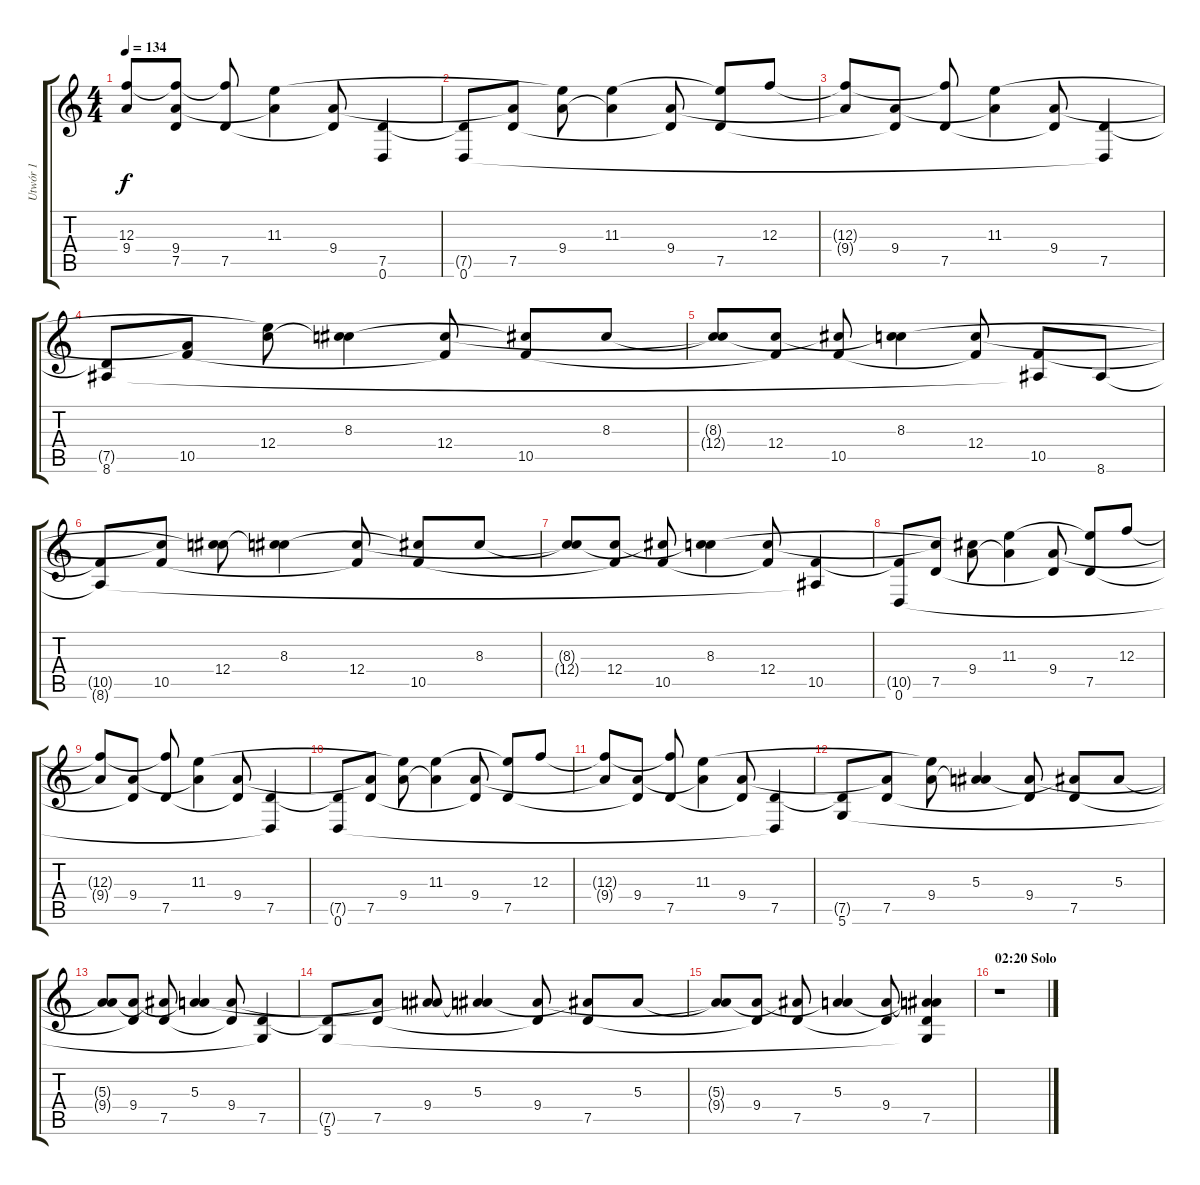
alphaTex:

\track ("Utwór 1" "Utwór 1") {instrument acousticguitarnylon}
\staff {score tabs}
\tuning (D4 A3 F3 C3 G2 D2) {hide}
\ts (4 4)
\tempo 134
\clef g2
\ks c
(12.3{t} 9.4{t}).8{dy f} (12.3{t} 9.4 7.5{t}).8 (12.3{t} 7.5).8 (11.3 9.4{t}).4 (9.4 7.5{t}).8 (7.5 0.6{t}).4 |
(7.5{t} 0.6).8 (9.4{t} 7.5).8 (11.3{t} 9.4).8 (11.3 9.4{t}).4 (9.4 7.5{t}).8 (11.3{t} 7.5).8 12.3.8 |
(12.3{t} 9.4{t}).8 (9.4 7.5{t}).8 (12.3{t} 7.5).8 (11.3 9.4{t}).4 (9.4 7.5{t}).8 (7.5 0.6{t}).4 |
(7.5{t} 8.6).8 (9.4{t} 10.5).8 (11.3{t} 12.4).8 (8.3 12.4{t}).4 (12.4 10.5{t}).8 (8.3{t} 10.5).8 8.3.8 |
(8.3{t} 12.4{t}).8 (12.4 10.5{t}).8 (8.3{t} 10.5).8 (8.3 12.4{t}).4 (12.4 10.5{t}).8 (10.5 8.6{t}).8 8.6.8 |
(10.5{t} 8.6{t}).8 (12.4{t} 10.5).8 (8.3{t} 12.4).8 (8.3 12.4{t}).4 (12.4 10.5{t}).8 (8.3{t} 10.5).8 8.3.8 |
(8.3{t} 12.4{t}).8 (12.4 10.5{t}).8 (8.3{t} 10.5).8 (8.3 12.4{t}).4 (12.4 10.5{t}).8 (10.5 8.6{t}).4 |
(10.5{t} 0.6).8 (12.4{t} 7.5).8 (8.3{t} 9.4).8 (11.3 9.4{t}).4 (9.4 7.5{t}).8 (11.3{t} 7.5).8 12.3.8 |
(12.3{t} 9.4{t}).8 (9.4 7.5{t}).8 (12.3{t} 7.5).8 (11.3 9.4{t}).4 (9.4 7.5{t}).8 (7.5 0.6{t}).4 |
(7.5{t} 0.6).8 (9.4{t} 7.5).8 (11.3{t} 9.4).8 (11.3 9.4{t}).4 (9.4 7.5{t}).8 (11.3{t} 7.5).8 12.3.8 |
(12.3{t} 9.4{t}).8 (9.4 7.5{t}).8 (12.3{t} 7.5).8 (11.3 9.4{t}).4 (9.4 7.5{t}).8 (7.5 0.6{t}).4 |
(7.5{t} 5.6).8 (9.4{t} 7.5).8 (11.3{t} 9.4).8 (5.3 9.4{t}).4 (9.4 7.5{t}).8 (5.3{t} 7.5).8 5.3.8 |
(5.3{t} 9.4{t}).8 (9.4 7.5{t}).8 (5.3{t} 7.5).8 (5.3 9.4{t}).4 (9.4 7.5{t}).8 (7.5 5.6{t}).4 |
(7.5{t} 5.6).8 (9.4{t} 7.5).8 (5.3{t} 9.4).8 (5.3 9.4{t}).4 (9.4 7.5{t}).8 (5.3{t} 7.5).8 5.3.8 |
(5.3{t} 9.4{t}).8 (9.4 7.5{t}).8 (5.3{t} 7.5).8 (5.3 9.4{t}).4 (9.4 7.5{t}).8 (5.3{t} 9.4{t} 7.5 5.6{t}).4 |
\section ("" "02:20 Solo")
r.1
